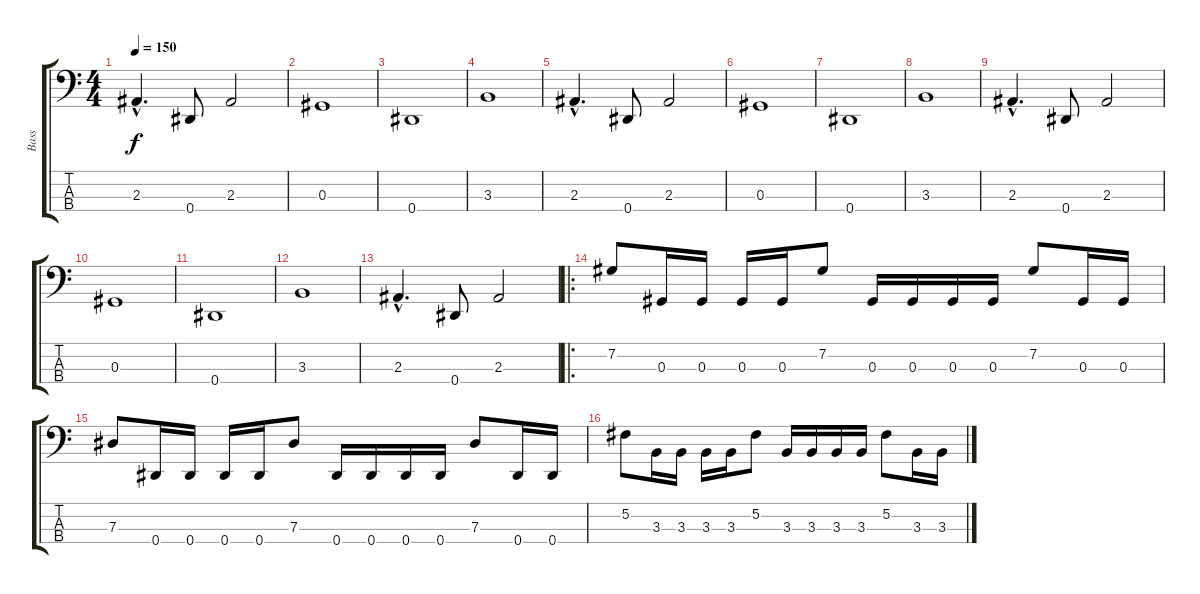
\track ("Bass" "Bass") {instrument electricbassfinger}
\staff {score tabs}
\tuning (Gb2 Db2 Ab1 Eb1) {hide}
\ts (4 4)
\tempo 150
\clef f4
\ks c
2.3{hac}.4{d dy f} 0.4.8 2.3.2 |
0.3.1 |
0.4.1 |
3.3.1 |
2.3{hac}.4{d} 0.4.8 2.3.2 |
0.3.1 |
0.4.1 |
3.3.1 |
2.3{hac}.4{d} 0.4.8 2.3.2 |
0.3.1 |
0.4.1 |
3.3.1 |
2.3{hac}.4{d} 0.4.8 2.3.2 |
\ro
7.2.8 0.3.16 0.3.16 0.3.16 0.3.16 7.2.8 0.3.16 0.3.16 0.3.16 0.3.16 7.2.8 0.3.16 0.3.16 |
7.3.8 0.4.16 0.4.16 0.4.16 0.4.16 7.3.8 0.4.16 0.4.16 0.4.16 0.4.16 7.3.8 0.4.16 0.4.16 |
5.2.8 3.3.16 3.3.16 3.3.16 3.3.16 5.2.8 3.3.16 3.3.16 3.3.16 3.3.16 5.2.8 3.3.16 3.3.16
